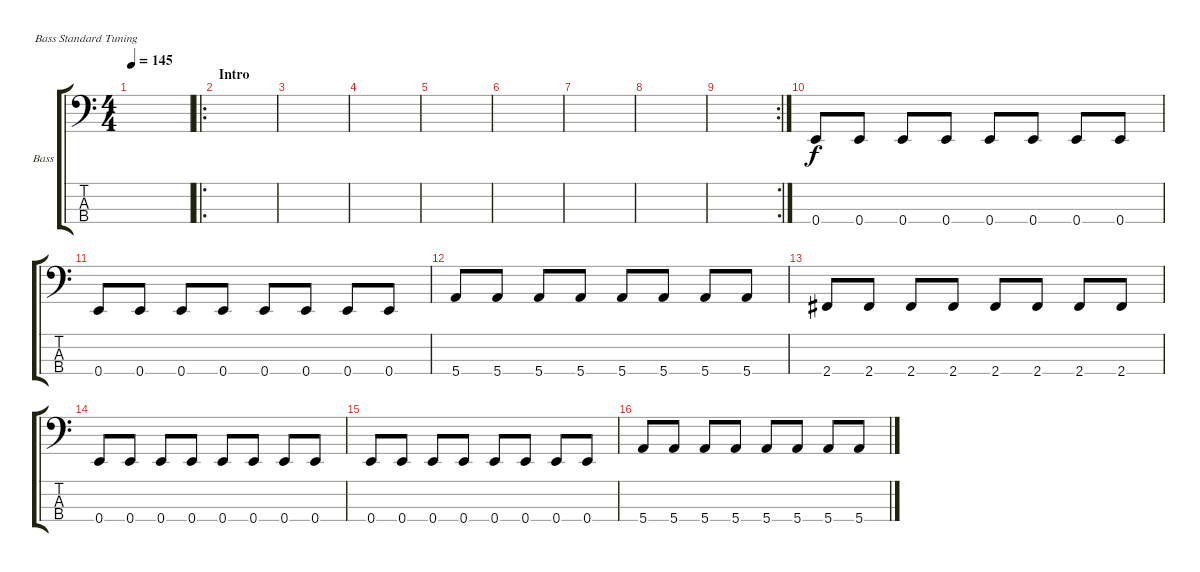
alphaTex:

\defaultSystemsLayout 4
\bracketExtendMode groupsimilarinstruments
\firstSystemTrackNameOrientation horizontal
\otherSystemsTrackNameOrientation horizontal
\track ("Bass" "Bass") {instrument electricbassfinger}
\staff {score tabs}
\tuning (G2 D2 A1 E1)
\ts (4 4)
\tempo 145
\clef f4
\scale
0.462451
\ks c
|
\ro
\section ("" "Intro")
\scale
0.29249 |
\scale
0.245059 |
\scale
0.333333 |
\scale
0.333333 |
\scale
0.333333 |
\scale
0.322917 |
\scale
0.322917 |
\rc 2
\scale
0.354167 |
\scale
0.333333 0.4.8 0.4.8 0.4.8 0.4.8 0.4.8 0.4.8 0.4.8 0.4.8 |
\scale
0.333333 0.4.8 0.4.8 0.4.8 0.4.8 0.4.8 0.4.8 0.4.8 0.4.8 |
\scale
0.333333 5.4.8 5.4.8 5.4.8 5.4.8 5.4.8 5.4.8 5.4.8 5.4.8 |
\scale
0.333333 2.4.8 2.4.8 2.4.8 2.4.8 2.4.8 2.4.8 2.4.8 2.4.8 |
\scale
0.333333 0.4.8 0.4.8 0.4.8 0.4.8 0.4.8 0.4.8 0.4.8 0.4.8 |
\scale
0.333333 0.4.8 0.4.8 0.4.8 0.4.8 0.4.8 0.4.8 0.4.8 0.4.8 |
\scale
0.333333 5.4.8 5.4.8 5.4.8 5.4.8 5.4.8 5.4.8 5.4.8 5.4.8
